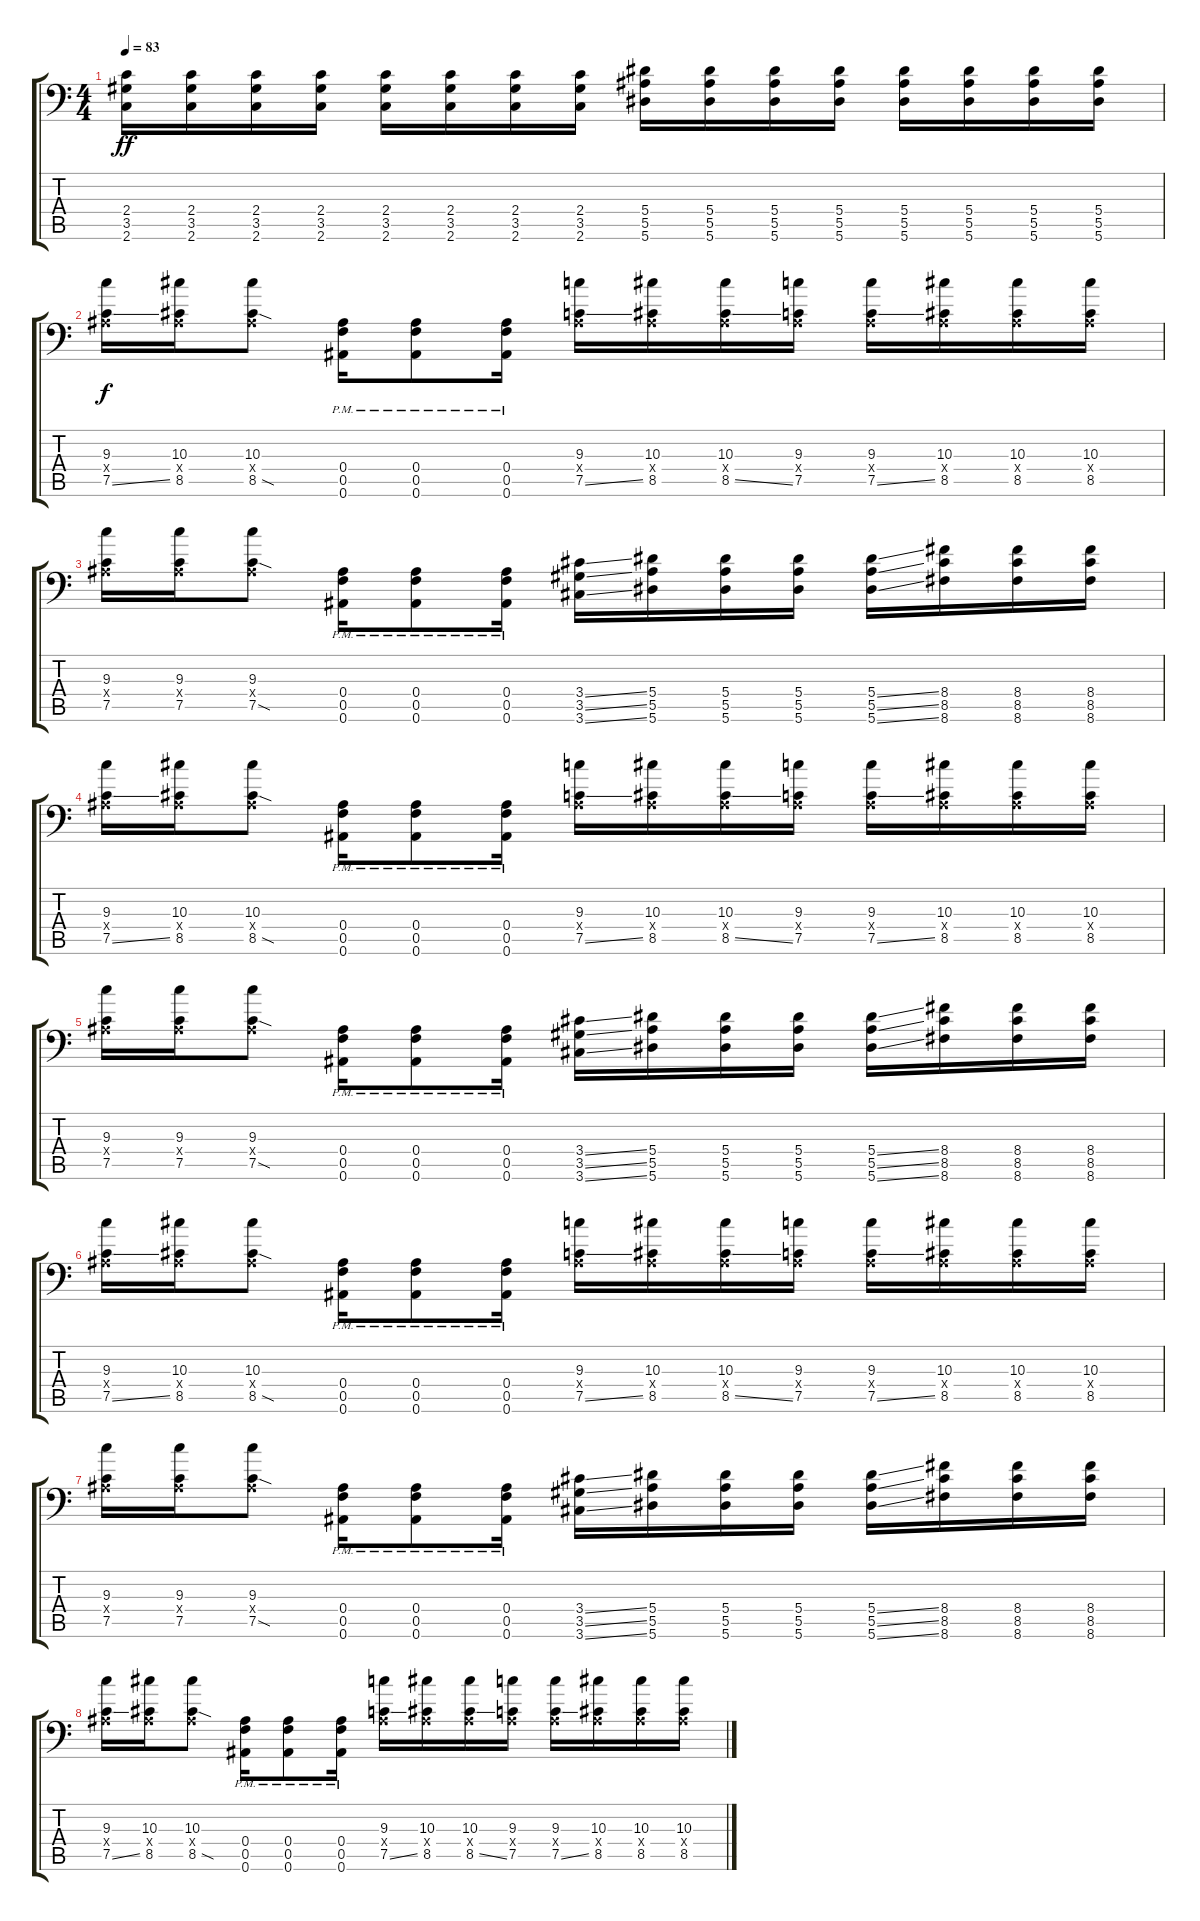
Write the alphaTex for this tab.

\track "" {instrument distortionguitar}
\staff {score tabs}
\tuning (C4 G3 Eb3 Bb2 F2 Bb1) {hide}
\ts (4 4)
\tempo 83
\clef f4
\ks c
(2.4 3.5 2.6).16{dy ff} (2.4 3.5 2.6).16 (2.4 3.5 2.6).16 (2.4 3.5 2.6).16 (2.4 3.5 2.6).16 (2.4 3.5 2.6).16 (2.4 3.5 2.6).16 (2.4 3.5 2.6).16 (5.4 5.5 5.6).16 (5.4 5.5 5.6).16 (5.4 5.5 5.6).16 (5.4 5.5 5.6).16 (5.4 5.5 5.6).16 (5.4 5.5 5.6).16 (5.4 5.5 5.6).16 (5.4 5.5 5.6).16 |
(9.3 0.4{x} 7.5{ss}).16{dy f} (10.3 0.4{x} 8.5).16 (10.3 0.4{x} 8.5{sod}).8 (0.4 0.5{pm} 0.6{pm}).16 (0.4 0.5{pm} 0.6{pm}).8 (0.4 0.5{pm} 0.6{pm}).16 (9.3 0.4{x} 7.5{ss}).16 (10.3 0.4{x} 8.5).16 (10.3 0.4{x} 8.5{ss}).16 (9.3 0.4{x} 7.5).16 (9.3 0.4{x} 7.5{ss}).16 (10.3 0.4{x} 8.5).16 (10.3 0.4{x} 8.5).16 (10.3 0.4{x} 8.5).16 |
(9.3 0.4{x} 7.5).16 (9.3 0.4{x} 7.5).16 (9.3 0.4{x} 7.5{sod}).8 (0.4{pm} 0.5{pm} 0.6{pm}).16 (0.4{pm} 0.5{pm} 0.6{pm}).8 (0.4{pm} 0.5{pm} 0.6{pm}).16 (3.4{ss} 3.5{ss} 3.6{ss}).16 (5.4 5.5 5.6).16 (5.4 5.5 5.6).16 (5.4 5.5 5.6).16 (5.4{ss} 5.5{ss} 5.6{ss}).16 (8.4 8.5 8.6).16 (8.4 8.5 8.6).16 (8.4 8.5 8.6).16 |
(9.3 0.4{x} 7.5{ss}).16 (10.3 0.4{x} 8.5).16 (10.3 0.4{x} 8.5{sod}).8 (0.4 0.5{pm} 0.6{pm}).16 (0.4 0.5{pm} 0.6{pm}).8 (0.4 0.5{pm} 0.6{pm}).16 (9.3 0.4{x} 7.5{ss}).16 (10.3 0.4{x} 8.5).16 (10.3 0.4{x} 8.5{ss}).16 (9.3 0.4{x} 7.5).16 (9.3 0.4{x} 7.5{ss}).16 (10.3 0.4{x} 8.5).16 (10.3 0.4{x} 8.5).16 (10.3 0.4{x} 8.5).16 |
(9.3 0.4{x} 7.5).16 (9.3 0.4{x} 7.5).16 (9.3 0.4{x} 7.5{sod}).8 (0.4{pm} 0.5{pm} 0.6{pm}).16 (0.4{pm} 0.5{pm} 0.6{pm}).8 (0.4{pm} 0.5{pm} 0.6{pm}).16 (3.4{ss} 3.5{ss} 3.6{ss}).16 (5.4 5.5 5.6).16 (5.4 5.5 5.6).16 (5.4 5.5 5.6).16 (5.4{ss} 5.5{ss} 5.6{ss}).16 (8.4 8.5 8.6).16 (8.4 8.5 8.6).16 (8.4 8.5 8.6).16 |
(9.3 0.4{x} 7.5{ss}).16 (10.3 0.4{x} 8.5).16 (10.3 0.4{x} 8.5{sod}).8 (0.4 0.5{pm} 0.6{pm}).16 (0.4 0.5{pm} 0.6{pm}).8 (0.4 0.5{pm} 0.6{pm}).16 (9.3 0.4{x} 7.5{ss}).16 (10.3 0.4{x} 8.5).16 (10.3 0.4{x} 8.5{ss}).16 (9.3 0.4{x} 7.5).16 (9.3 0.4{x} 7.5{ss}).16 (10.3 0.4{x} 8.5).16 (10.3 0.4{x} 8.5).16 (10.3 0.4{x} 8.5).16 |
(9.3 0.4{x} 7.5).16 (9.3 0.4{x} 7.5).16 (9.3 0.4{x} 7.5{sod}).8 (0.4{pm} 0.5{pm} 0.6{pm}).16 (0.4{pm} 0.5{pm} 0.6{pm}).8 (0.4{pm} 0.5{pm} 0.6{pm}).16 (3.4{ss} 3.5{ss} 3.6{ss}).16 (5.4 5.5 5.6).16 (5.4 5.5 5.6).16 (5.4 5.5 5.6).16 (5.4{ss} 5.5{ss} 5.6{ss}).16 (8.4 8.5 8.6).16 (8.4 8.5 8.6).16 (8.4 8.5 8.6).16 |
(9.3 0.4{x} 7.5{ss}).16 (10.3 0.4{x} 8.5).16 (10.3 0.4{x} 8.5{sod}).8 (0.4 0.5{pm} 0.6{pm}).16 (0.4 0.5{pm} 0.6{pm}).8 (0.4 0.5{pm} 0.6{pm}).16 (9.3 0.4{x} 7.5{ss}).16 (10.3 0.4{x} 8.5).16 (10.3 0.4{x} 8.5{ss}).16 (9.3 0.4{x} 7.5).16 (9.3 0.4{x} 7.5{ss}).16 (10.3 0.4{x} 8.5).16 (10.3 0.4{x} 8.5).16 (10.3 0.4{x} 8.5).16
